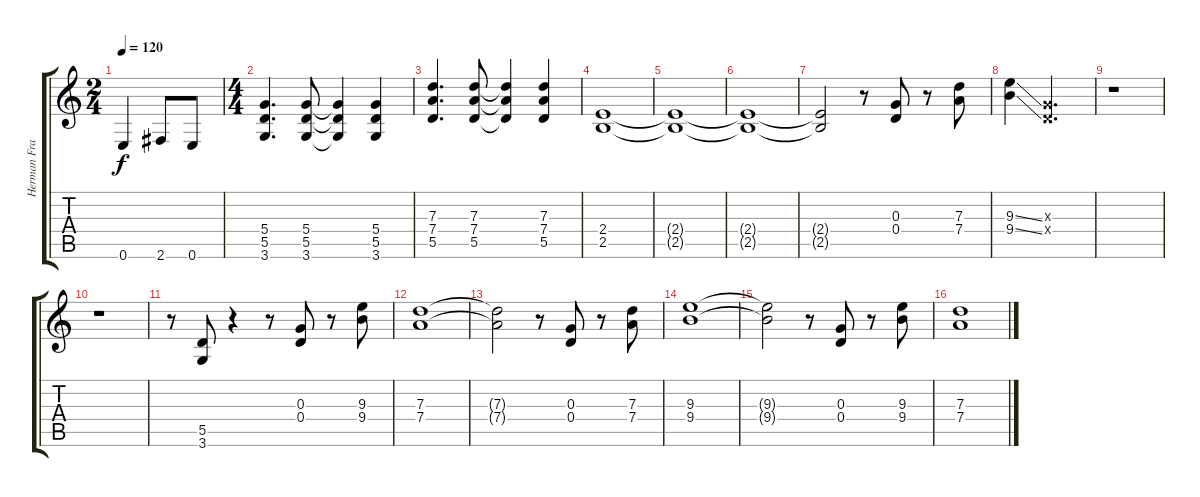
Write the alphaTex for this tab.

\track ("Herman Frank " "Herman Fra") {instrument overdrivenguitar}
\staff {score tabs}
\tuning (E4 B3 G3 D3 A2 E2) {hide}
\ts (2 4)
\tempo 120
\clef g2
\ks c
0.6.4{dy f} 2.6.8 0.6.8 |
\ts (4 4)
(5.4 5.5 3.6).4{d} (5.4 5.5 3.6).8 (5.4{t} 5.5{t} 3.6{t}).4 (5.4 5.5 3.6).4 |
(7.3 7.4 5.5).4{d} (7.3 7.4 5.5).8 (7.3{t} 7.4{t} 5.5{t}).4 (7.3 7.4 5.5).4 |
(2.4 2.5).1 |
(2.4{t} 2.5{t}).1 |
(2.4{t} 2.5{t}).1 |
(2.4{t} 2.5{t}).2 r.8 (0.3 0.4).8 r.8 (7.3 7.4).8 |
(9.3{ss} 9.4{ss}).4 (0.3{x} 0.4{x}).2{d} |
r.1 |
r.1 |
r.8 (5.5 3.6).8 r.4 r.8 (0.3 0.4).8 r.8 (9.3 9.4).8 |
(7.3 7.4).1 |
(7.3{t} 7.4{t}).2 r.8 (0.3 0.4).8 r.8 (7.3 7.4).8 |
(9.3 9.4).1 |
(9.3{t} 9.4{t}).2 r.8 (0.3 0.4).8 r.8 (9.3 9.4).8 |
(7.3 7.4).1
